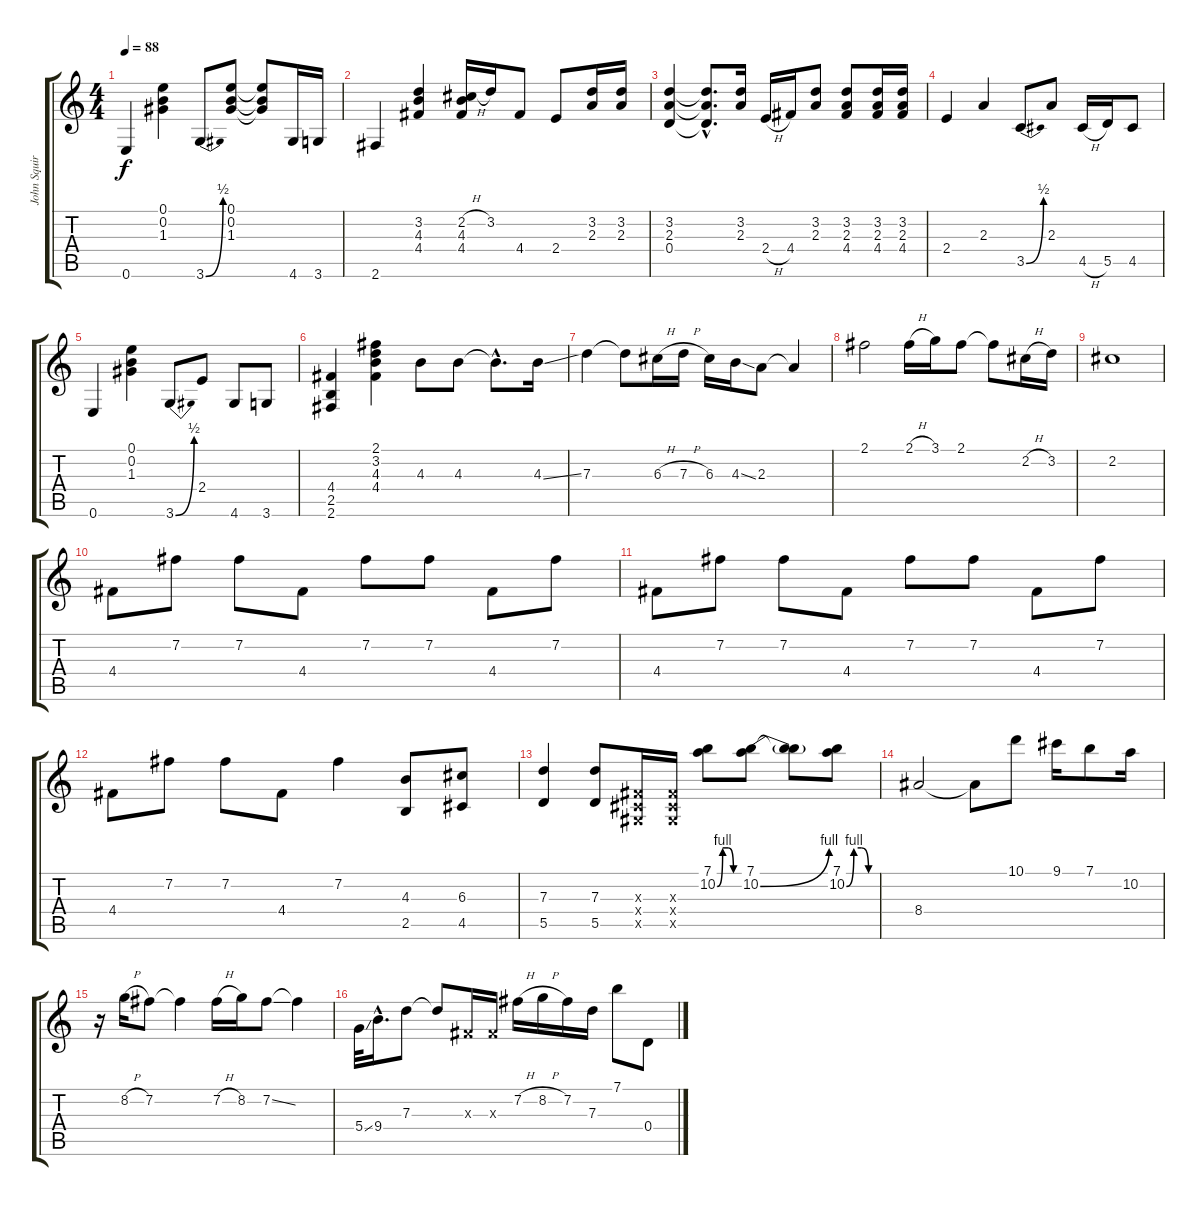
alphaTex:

\track ("John Squire (Disto Gtr)" "John Squir") {instrument distortionguitar}
\staff {score tabs}
\tuning (E4 B3 G3 D3 A2 E2) {hide}
\ts (4 4)
\tempo 88
\clef g2
\ks c
0.6.4{dy f} (0.1 0.2 1.3).4 3.6{be (bend 0 0 60 2)}.8 (0.1 0.2 1.3).8 (0.1{t} 0.2{t} 1.3{t}).8 4.6.16 3.6.16 |
2.6.4 (3.2 4.3 4.4).4 (2.2{h} 4.3 4.4).16 3.2.16 4.4.8 2.4.8 (3.2 2.3).16 (3.2 2.3).16 |
(3.2 2.3 0.4).4 (3.2{hac t} 2.3{hac t} 0.4{hac t}).8{d} (3.2 2.3).16 2.4{h}.16 4.4.16 (3.2 2.3).8 (3.2 2.3 4.4).8 (3.2 2.3 4.4).16 (3.2 2.3 4.4).16 |
2.4.4 2.3.4 3.5{be (bend 0 0 60 2)}.8 2.3.8 4.5{h}.16 5.5.16 4.5.8 |
0.6.4 (0.1 0.2 1.3).4 3.6{be (bend 0 0 60 2)}.8 2.4.8 4.6.8 3.6.8 |
(4.4 2.5 2.6).4 (2.1 3.2 4.3 4.4).4 4.3.8 4.3.8 4.3{hac t}.8{d} 4.3{ss}.16 |
7.3.4 7.3{t}.8 6.3{h}.16 7.3{h}.16 6.3.16 4.3{ss}.16 2.3.8 2.3{t}.4 |
2.1.2 2.1{h}.16 3.1.16 2.1.8 2.1{t}.8 2.2{h}.16 3.2.16 |
2.2.1 |
4.4.8 7.2.8 7.2.8 4.4.8 7.2.8 7.2.8 4.4.8 7.2.8 |
4.4.8 7.2.8 7.2.8 4.4.8 7.2.8 7.2.8 4.4.8 7.2.8 |
4.4.8 7.2.8 7.2.8 4.4.8 7.2.4 (4.3 2.5).8 (6.3 4.5).8 |
(7.3 5.5).4 (7.3 5.5).8 (-1.3{x} -1.4{x} -1.5{x}).16 (-1.3{x} -1.4{x} -1.5{x}).16 (7.1 10.2{be (custom 0 0 15 4 30 4 45 0 60 0)}).8 (7.1 10.2{be (bend 0 0 60 4)}).8 (7.1{t} 10.2{t}).8 (7.1 10.2{be (custom 0 0 15 4 30 4 45 0 60 0)}).8 |
8.4.2 8.4{t}.8 10.1.8 9.1.16 7.1.8 10.2.16 |
r.16 8.2{h}.16 7.2.8 7.2{t}.4 7.2{h}.16 8.2.16 7.2{ss}.8 7.2{t}.4 |
5.4{ss}.32 9.4{hac}.16{d} 7.3.8 7.3{t}.8 -1.3{x}.16 -1.3{x}.16 7.2{h}.16 8.2{h}.16 7.2.16 7.3.16 7.1.8 0.4.8
